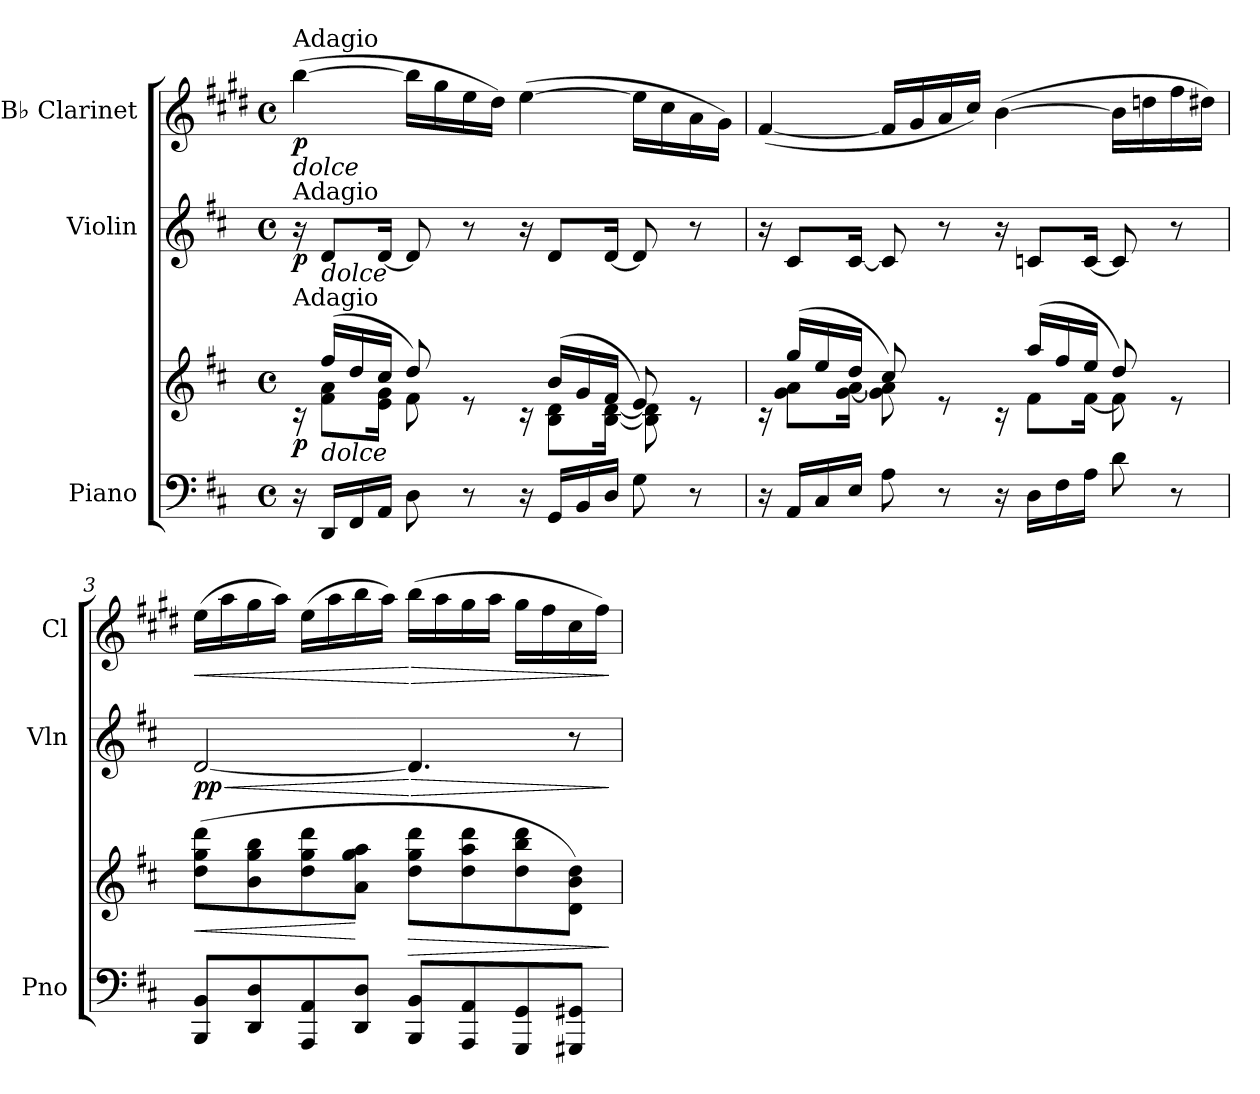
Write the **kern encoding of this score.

**kern	**kern	**dynam	**kern	**dynam	**kern	**dynam
*part3	*part3	*part3	*part2	*part2	*part1	*part1
*staff4	*staff3	*staff3/4	*staff2	*staff2	*staff1	*staff1
*I"Piano	*	*	*I"Violin	*	*I"B♭ Clarinet	*
*I'Pno	*	*	*I'Vln	*	*I'Cl	*
*clefF4	*clefG2	*	*clefG2	*	*clefG2	*
*	*	*	*	*	*ITrd1c2	*
*k[f#c#]	*k[f#c#]	*	*k[f#c#]	*	*k[f#c#]	*
*M4/4	*M4/4	*	*M4/4	*	*M4/4	*
*met(c)	*met(c)	*	*met(c)	*	*met(c)	*
*MM26	*MM26	*	*MM26	*	*MM26	*
=1	=1	=1	=1	=1	=1	=1
*	*^	*	*	*	*	*
!	!	!	!	!	!	!LO:TX:b:i:t=dolce	!
!	!	!	!	!	!	!LO:TX:a:t=Adagio	!
!	!	!	!	!LO:TX:a:t=Adagio	!	!	!
!	!LO:TX:a:t=Adagio	!	!	!	!	!	!
!	!	!	!LO:DY:b	!	!LO:DY:b	!	!LO:DY:b
16r	16rc	16ryy	p	16r	p	(>[4aa\	p
!	!	!	!	!LO:TX:b:i:t=dolce	!	!	!
!	!LO:TX:b:i:t=dolce	!	!	!	!	!	!
16DD/LL	(>16ff#/LL	8f#\ 8a\L	.	8d/L	.	.	.
16FF#/	16dd/	.	.	.	.	.	.
16AA/JJ	16cc#/JJ	16e\ 16g\Jk	.	[16d/Jk	.	.	.
8D\	8dd/)	8f#\	.	8d/]	.	16aa\LL]	.
.	.	.	.	.	.	16ff#\	.
8r	8re	8.ryy	.	8r	.	16dd\	.
.	.	.	.	.	.	16cc#\JJ)	.
16r	16rc	.	.	16r	.	(>[4dd\	.
16GG/LL	(>16b/LL	8B\ 8d\L	.	8d/L	.	.	.
16BB/	16g/	.	.	.	.	.	.
16D/JJ	16f#/JJ	[16B\ [16d\Jk	.	[16d/Jk	.	.	.
8G\	8e/)	8B\] 8d\]	.	8d/]	.	16dd\LL]	.
.	.	.	.	.	.	16b\	.
8r	8re	8ryy	.	8r	.	16g\	.
.	.	.	.	.	.	16f#\JJ)	.
=2	=2	=2	=2	=2	=2	=2	=2
16r	16rc	16ryy	.	16r	.	(<[4e/	.
16AA/LL	(>16gg/LL	8g\ 8a\L	.	8c#/L	.	.	.
16C#/	16ee/	.	.	.	.	.	.
16E/JJ	16dd/JJ	[16g\ [16a\Jk	.	[16c#/Jk	.	.	.
8A\	8cc#/)	8g\] 8a\]	.	8c#/]	.	16e/LL]	.
.	.	.	.	.	.	16f#/	.
8r	8re	8.ryy	.	8r	.	16g/	.
.	.	.	.	.	.	16b/JJ)	.
16r	16rc	.	.	16r	.	(>[4a\	.
16D\LL	(>16aa/LL	8f#\L	.	8cn/L	.	.	.
16F#\	16ff#/	.	.	.	.	.	.
16A\JJ	16ee/JJ	[16f#\Jk	.	[16c/Jk	.	.	.
8d\	8dd/)	8f#\]	.	8c/]	.	16a\LL]	.
.	.	.	.	.	.	16ccn\	.
8r	8re	8ryy	.	8r	.	16ee\	.
.	.	.	.	.	.	16cc#X\JJ)	.
*	*v	*v	*	*	*	*	*
=3	=3	=3	=3	=3	=3	=3
!	!	!LO:HP:b	!	!LO:HP:b	!	!LO:HP:b
!	!	!	!	!LO:DY:n=1:b	!	!
8BBB/ 8BB/L	(>8dd\ 8gg\ 8ddd\L	<	[2d/	< pp	(>16dd\LL	<
.	.	.	.	.	16gg\	.
8DD/ 8D/	8b\ 8gg\ 8bb\	.	.	.	16ff#\	.
.	.	.	.	.	16gg\JJ)	.
8AAA/ 8AA/	8dd\ 8gg\ 8ddd\	.	.	.	(>16dd\LL	.
.	.	.	.	.	16gg\	.
8DD/ 8D/J	8a\ 8gg\ 8aa\J	[	.	.	16aa\	.
.	.	.	.	.	16gg\JJ)	.
!	!	!LO:HP:b	!	!LO:HP:n=1:b	!	!LO:HP:n=1:b
8BBB/ 8BB/L	8dd\ 8gg\ 8ddd\L	>	4.d/]	[ >	(>16aa\LL	[ >
.	.	.	.	.	16gg\	.
8AAA/ 8AA/	8dd\ 8aa\ 8ddd\	.	.	.	16ff#\	.
.	.	.	.	.	16gg\JJ	.
8GGG/ 8GG/	8dd\ 8bb\ 8ddd\	.	.	.	16ff#\LL	.
.	.	.	.	.	16ee\	.
8GGG#X/ 8GG#X/J	8d\ 8b\ 8dd\J)	.	8r	.	16b\	.
.	.	.	.	.	16ee\JJ)	.
.	.	]	.	]	.	]
=	=	=	=	=	=	=
*-	*-	*-	*-	*-	*-	*-
